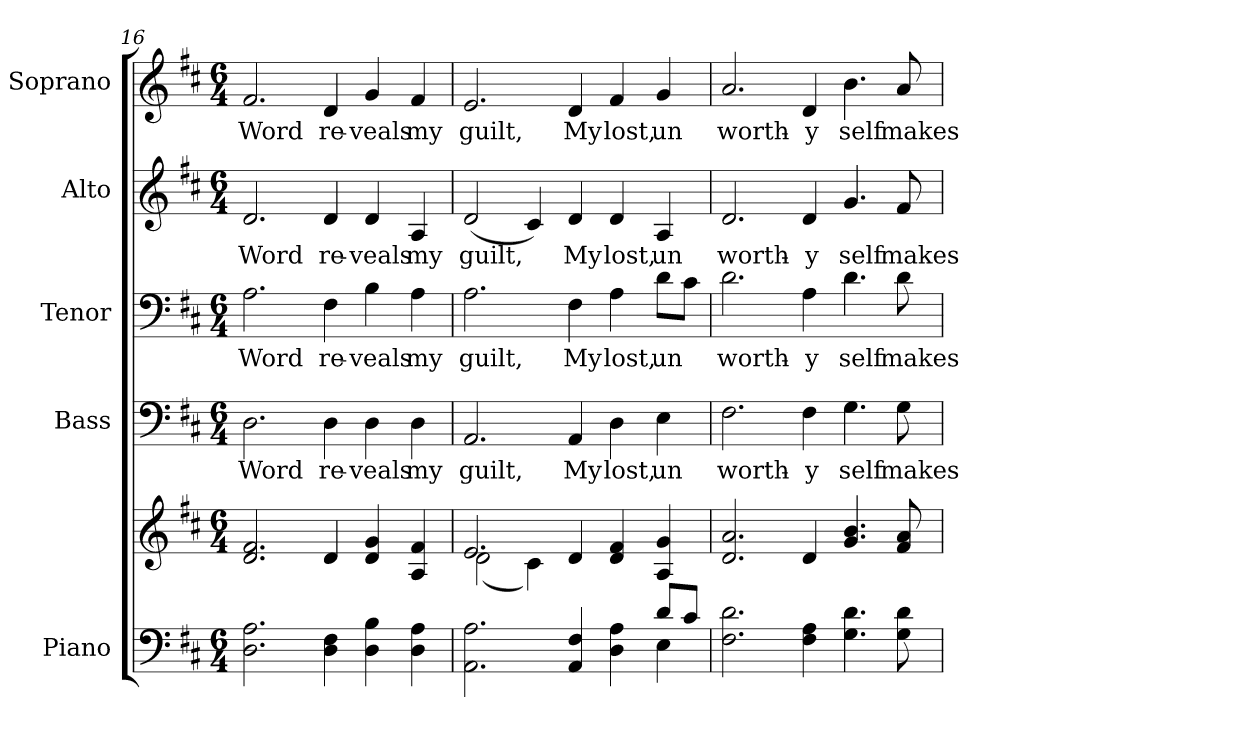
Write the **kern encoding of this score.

**kern	**kern	**kern	**text	**kern	**text	**kern	**text	**kern	**text
*part5	*part5	*part4	*part4	*part3	*part3	*part2	*part2	*part1	*part1
*staff6	*staff5	*staff4	*staff4	*staff3	*staff3	*staff2	*staff2	*staff1	*staff1
*I"Piano	*	*I"Bass	*	*I"Tenor	*	*I"Alto	*	*I"Soprano	*
*I'Pno.	*	*I'B.	*	*I'T.	*	*I'A.	*	*I'S.	*
*clefF4	*clefG2	*clefF4	*	*clefF4	*	*clefG2	*	*clefG2	*
*k[f#c#]	*k[f#c#]	*k[f#c#]	*	*k[f#c#]	*	*k[f#c#]	*	*k[f#c#]	*
*D:	*D:	*D:	*	*D:	*	*D:	*	*D:	*
*M6/4	*M6/4	*M6/4	*	*M6/4	*	*M6/4	*	*M6/4	*
=16	=16	=16	=16	=16	=16	=16	=16	=16	=16
!	!	!	!LO:LY:b:color=#000000	!	!	!	!	!	!
!	!	!	!	!	!LO:LY:b:color=#000000	!	!	!	!
!	!	!	!	!	!	!	!LO:LY:b:color=#000000	!	!
!	!	!	!	!	!	!	!	!	!LO:LY:b:color=#000000
2.Di\ 2.Ai	2.di/ 2.f#i	2.Di\	Word	2.Ai\	Word	2.di/	Word	2.f#i/	Word
!	!	!	!LO:LY:b:color=#000000	!	!	!	!	!	!
!	!	!	!	!	!LO:LY:b:color=#000000	!	!	!	!
!	!	!	!	!	!	!	!LO:LY:b:color=#000000	!	!
!	!	!	!	!	!	!	!	!	!LO:LY:b:color=#000000
4Di\ 4F#i	4di/	4Di\	re-	4F#i\	re-	4di/	re-	4di/	re-
!	!	!	!LO:LY:b:color=#000000	!	!	!	!	!	!
!	!	!	!	!	!LO:LY:b:color=#000000	!	!	!	!
!	!	!	!	!	!	!	!LO:LY:b:color=#000000	!	!
!	!	!	!	!	!	!	!	!	!LO:LY:b:color=#000000
4Di\ 4Bi	4di/ 4gi	4Di\	-veals	4Bi\	-veals	4di/	-veals	4gi/	-veals
!	!	!	!LO:LY:b:color=#000000	!	!	!	!	!	!
!	!	!	!	!	!LO:LY:b:color=#000000	!	!	!	!
!	!	!	!	!	!	!	!LO:LY:b:color=#000000	!	!
!	!	!	!	!	!	!	!	!	!LO:LY:b:color=#000000
4Di\ 4Ai	4Ai/ 4f#i	4Di\	my	4Ai\	my	4Ai/	my	4f#i/	my
!!LO:PB:g=z
=17	=17	=17	=17	=17	=17	=17	=17	=17	=17
*^	*^	*	*	*	*	*	*	*	*
!	!	!	!	!	!LO:LY:b:color=#000000	!	!	!	!	!	!
!	!	!	!	!	!	!	!LO:LY:b:color=#000000	!	!	!	!
!	!	!	!	!	!	!	!	!	!LO:LY:b:color=#000000	!	!
!	!	!	!	!	!	!	!	!	!	!	!LO:LY:b:color=#000000
2.AAi\ 2.Ai	2.ryy	2.ei/	(2di\	2.AAi/	guilt,	2.Ai\	guilt,	(2di/	guilt,	2.ei/	guilt,
.	.	.	4c#i\)	.	.	.	.	4c#i/)	.	.	.
!	!	!	!	!	!LO:LY:b:color=#000000	!	!	!	!	!	!
!	!	!	!	!	!	!	!LO:LY:b:color=#000000	!	!	!	!
!	!	!	!	!	!	!	!	!	!LO:LY:b:color=#000000	!	!
!	!	!	!	!	!	!	!	!	!	!	!LO:LY:b:color=#000000
4AAi/ 4F#i	4ryy	4di/	2.ryy	4AAi/	My	4F#i\	My	4di/	My	4di/	My
!	!	!	!	!	!LO:LY:b:color=#000000	!	!	!	!	!	!
!	!	!	!	!	!	!	!LO:LY:b:color=#000000	!	!	!	!
!	!	!	!	!	!	!	!	!	!LO:LY:b:color=#000000	!	!
!	!	!	!	!	!	!	!	!	!	!	!LO:LY:b:color=#000000
4Di\ 4Ai	4ryy	4di/ 4f#i	.	4Di\	lost,	4Ai\	lost,	4di/	lost,	4f#i/	lost,
!	!	!	!	!	!LO:LY:b:color=#000000	!	!	!	!	!	!
!	!	!	!	!	!	!	!LO:LY:b:color=#000000	!	!	!	!
!	!	!	!	!	!	!	!	!	!LO:LY:b:color=#000000	!	!
!	!	!	!	!	!	!	!	!	!	!	!LO:LY:b:color=#000000
8di/L	4Ei\	4Ai/ 4gi	.	4Ei\	un	8di\L	un	4Ai/	un	4gi/	un
8c#i/J	.	.	.	.	.	8c#i\J	.	.	.	.	.
*v	*v	*	*	*	*	*	*	*	*	*	*
*	*v	*v	*	*	*	*	*	*	*	*
=18	=18	=18	=18	=18	=18	=18	=18	=18	=18
!	!	!	!LO:LY:b:color=#000000	!	!	!	!	!	!
!	!	!	!	!	!LO:LY:b:color=#000000	!	!	!	!
!	!	!	!	!	!	!	!LO:LY:b:color=#000000	!	!
!	!	!	!	!	!	!	!	!	!LO:LY:b:color=#000000
2.F#i\ 2.di	2.di/ 2.ai	2.F#i\	worth-	2.di\	worth-	2.di/	worth-	2.ai/	worth-
!	!	!	!LO:LY:b:color=#000000	!	!	!	!	!	!
!	!	!	!	!	!LO:LY:b:color=#000000	!	!	!	!
!	!	!	!	!	!	!	!LO:LY:b:color=#000000	!	!
!	!	!	!	!	!	!	!	!	!LO:LY:b:color=#000000
4F#i\ 4Ai	4di/	4F#i\	-y	4Ai\	-y	4di/	-y	4di/	-y
!	!	!	!LO:LY:b:color=#000000	!	!	!	!	!	!
!	!	!	!	!	!LO:LY:b:color=#000000	!	!	!	!
!	!	!	!	!	!	!	!LO:LY:b:color=#000000	!	!
!	!	!	!	!	!	!	!	!	!LO:LY:b:color=#000000
4.Gi\ 4.di	4.gi/ 4.bi	4.Gi\	self	4.di\	self	4.gi/	self	4.bi\	self
!	!	!	!LO:LY:b:color=#000000	!	!	!	!	!	!
!	!	!	!	!	!LO:LY:b:color=#000000	!	!	!	!
!	!	!	!	!	!	!	!LO:LY:b:color=#000000	!	!
!	!	!	!	!	!	!	!	!	!LO:LY:b:color=#000000
8Gi\ 8di	8f#i/ 8ai	8Gi\	makes	8di\	makes	8f#i/	makes	8ai/	makes
=	=	=	=	=	=	=	=	=	=
*-	*-	*-	*-	*-	*-	*-	*-	*-	*-
